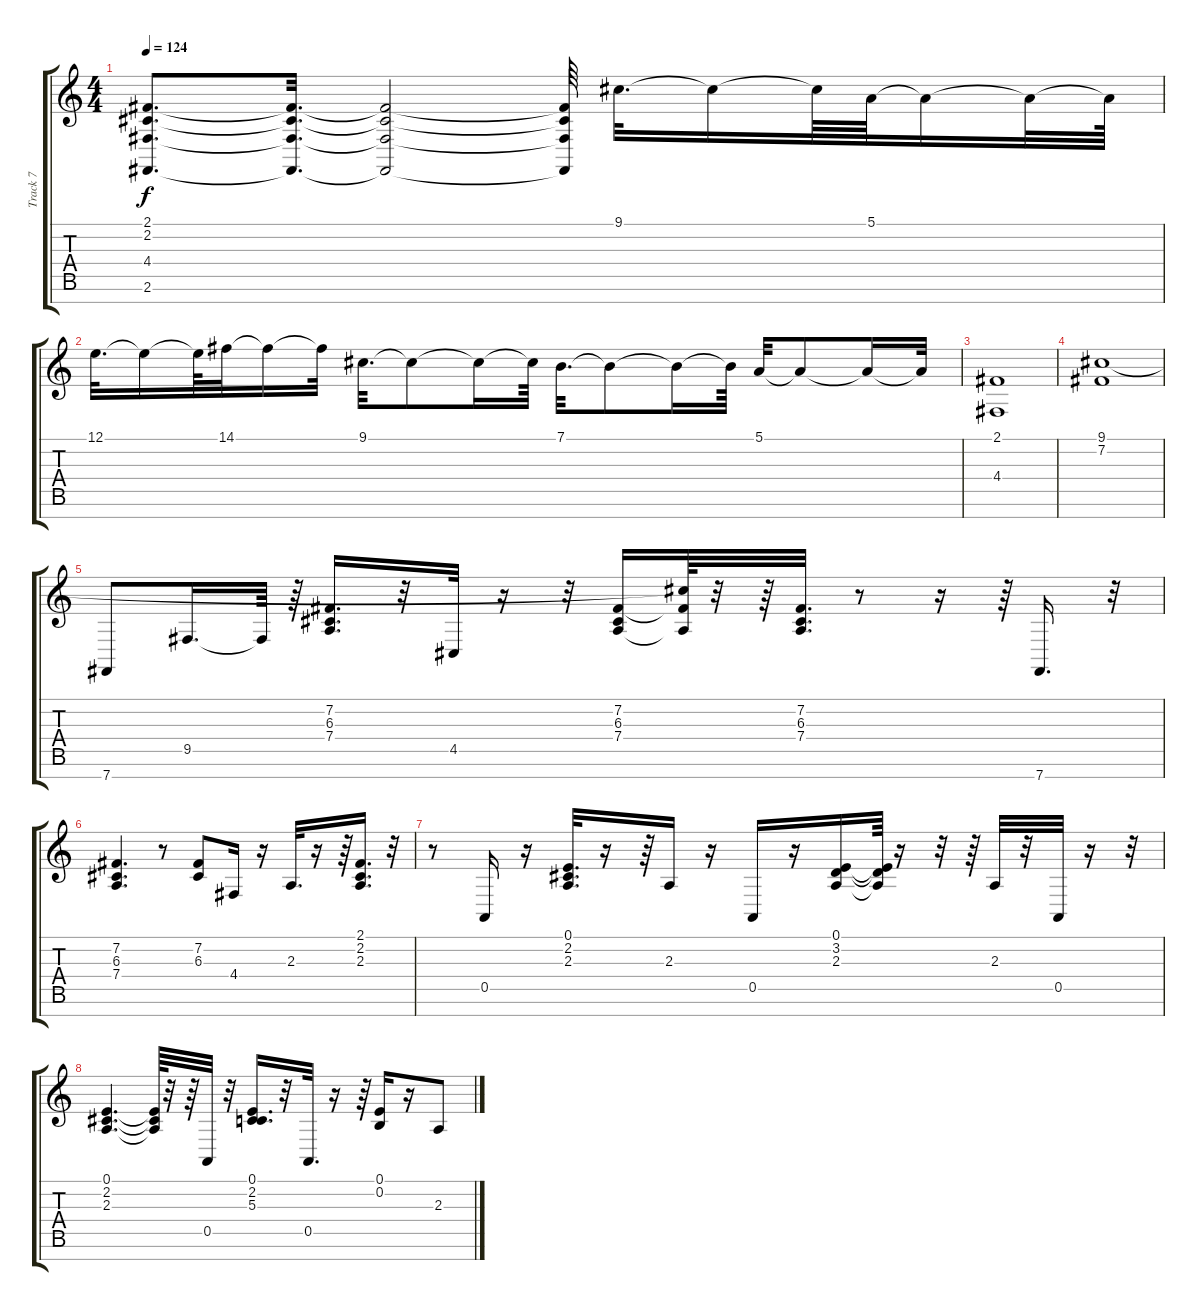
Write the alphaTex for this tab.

\track ("Track 7" "Track 7") {instrument percussiveorgan}
\staff {score tabs}
\tuning (E4 B3 G3 D3 A2 E2 B1) {hide}
\ts (4 4)
\tempo 124
\clef g2
\ks c
(2.1 2.2 4.4 2.6).8{d dy f} (2.1{t} 2.2{t} 4.4{t} 2.6{t}).32{d} (2.1{t} 2.2{t} 4.4{t} 2.6{t}).2 (2.1{t} 2.2{t} 4.4{t} 2.6{t}).64 9.1.32{d} 9.1{t}.16 9.1{t}.64 5.1.64 5.1{t}.16 5.1{t}.32 5.1{t}.64 |
12.1.32{d} 12.1{t}.16 12.1{t}.64 14.1.32 14.1{t}.16 14.1{t}.32 9.1.32{d} 9.1{t}.8 9.1{t}.16 9.1{t}.64 7.1.32{d} 7.1{t}.8 7.1{t}.16 7.1{t}.64 5.1.32 5.1{t}.8 5.1{t}.16 5.1{t}.32 |
(2.1 4.4).1 |
(9.1 7.2).1 |
7.7.8 9.5.16{d} 9.5{t}.64 r.64 (7.2 6.3 7.4).16{d} r.32 4.5.32 r.16 r.32 (7.2 6.3 7.4).16 (9.1{t} 7.2{t} 7.4{t}).64 r.32 r.64 (7.2 6.3 7.4).32{d} r.8 r.16 r.64 7.7.16{d} r.32 |
(7.2 6.3 7.4).4{d} r.8 (7.2 6.3).8 4.4.16 r.16 2.3.32{d} r.16 r.64 (2.1 2.2 2.3).16{d} r.32 |
r.8 0.5.16 r.16 (0.1 2.2 2.3).32{d} r.16 r.64 2.3.16 r.16 0.5.16 r.16 (0.1 3.2 2.3).16 (0.1{t} 3.2{t} 2.3{t}).64 r.16 r.32 r.64 2.3.32 r.32 0.5.32 r.16 r.32 |
(0.1 2.2 2.3).4{d} (0.1{t} 2.2{t} 2.3{t}).64 r.32 r.64 0.5.32 r.32 (0.1 2.2 5.3).16{d} r.32 0.5.32{d} r.16 r.64 (0.1 0.2).16 r.16 2.3.8
